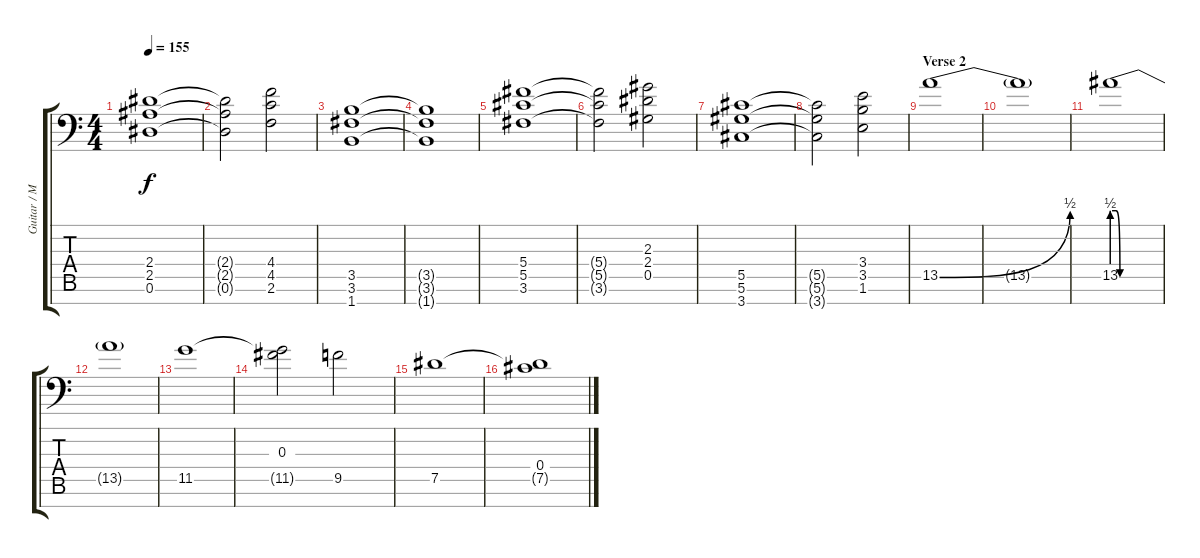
\track ("Guitar / Munky" "Guitar / M") {instrument electricguitarmuted}
\staff {score tabs}
\tuning (Eb4 Bb3 Gb3 Db3 Ab2 Eb2 Bb1) {hide}
\ts (4 4)
\tempo 155
\clef f4
\ks c
(2.4 2.5 0.6).1{dy f} |
(2.4{t} 2.5{t} 0.6{t}).2 (4.4 4.5 2.6).2 |
(3.5 3.6 1.7).1 |
(3.5{t} 3.6{t} 1.7{t}).1 |
(5.4 5.5 3.6).1 |
(5.4{t} 5.5{t} 3.6{t}).2 (2.3 2.4 0.5).2 |
(5.5 5.6 3.7).1 |
(5.5{t} 5.6{t} 3.7{t}).2 (3.4 3.5 1.6).2 |
\section ("" "Verse 2")
13.5{be (bend 0 0 60 2)}.1{volume 10 instrument overdrivenguitar} |
13.5{t}.1 |
13.5{be (custom 0 2 5 2 10 0 60 0)}.1 |
13.5{t}.1 |
11.5.1 |
(0.3 11.5{t}).2 9.5.2 |
7.5.1 |
(0.4 7.5{t}).1
